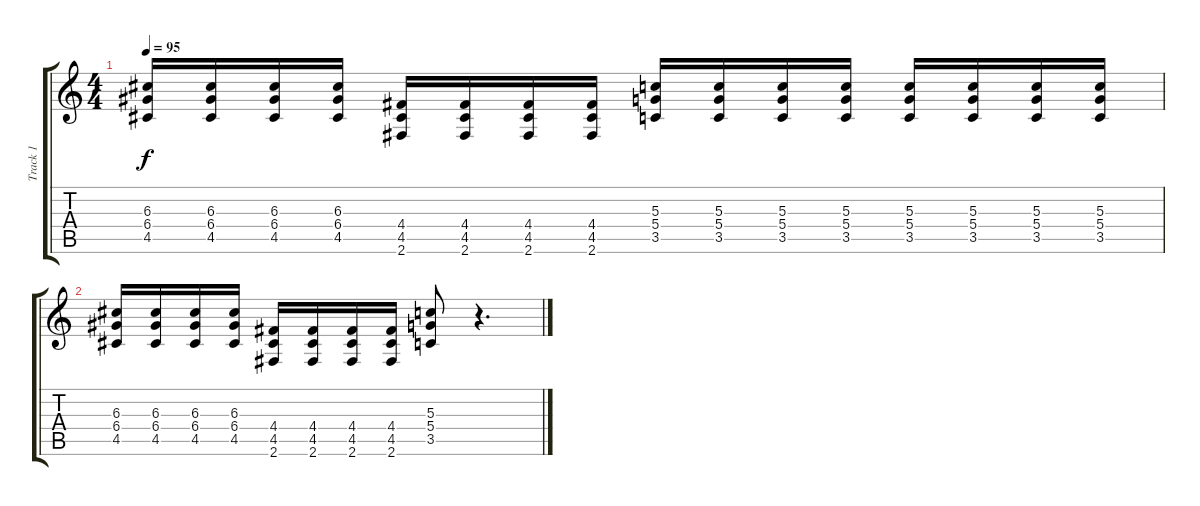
\track ("Track 1" "Track 1") {instrument electricguitarjazz}
\staff {score tabs}
\tuning (E4 B3 G3 D3 A2 E2) {hide}
\ts (4 4)
\tempo 95
\clef g2
\ks c
(6.3 6.4 4.5).16{dy f} (6.3 6.4 4.5).16 (6.3 6.4 4.5).16 (6.3 6.4 4.5).16 (4.4 4.5 2.6).16 (4.4 4.5 2.6).16 (4.4 4.5 2.6).16 (4.4 4.5 2.6).16 (5.3 5.4 3.5).16 (5.3 5.4 3.5).16 (5.3 5.4 3.5).16 (5.3 5.4 3.5).16 (5.3 5.4 3.5).16 (5.3 5.4 3.5).16 (5.3 5.4 3.5).16 (5.3 5.4 3.5).16 |
(6.3 6.4 4.5).16 (6.3 6.4 4.5).16 (6.3 6.4 4.5).16 (6.3 6.4 4.5).16 (4.4 4.5 2.6).16 (4.4 4.5 2.6).16 (4.4 4.5 2.6).16 (4.4 4.5 2.6).16 (5.3 5.4 3.5).8 r.4{d}
